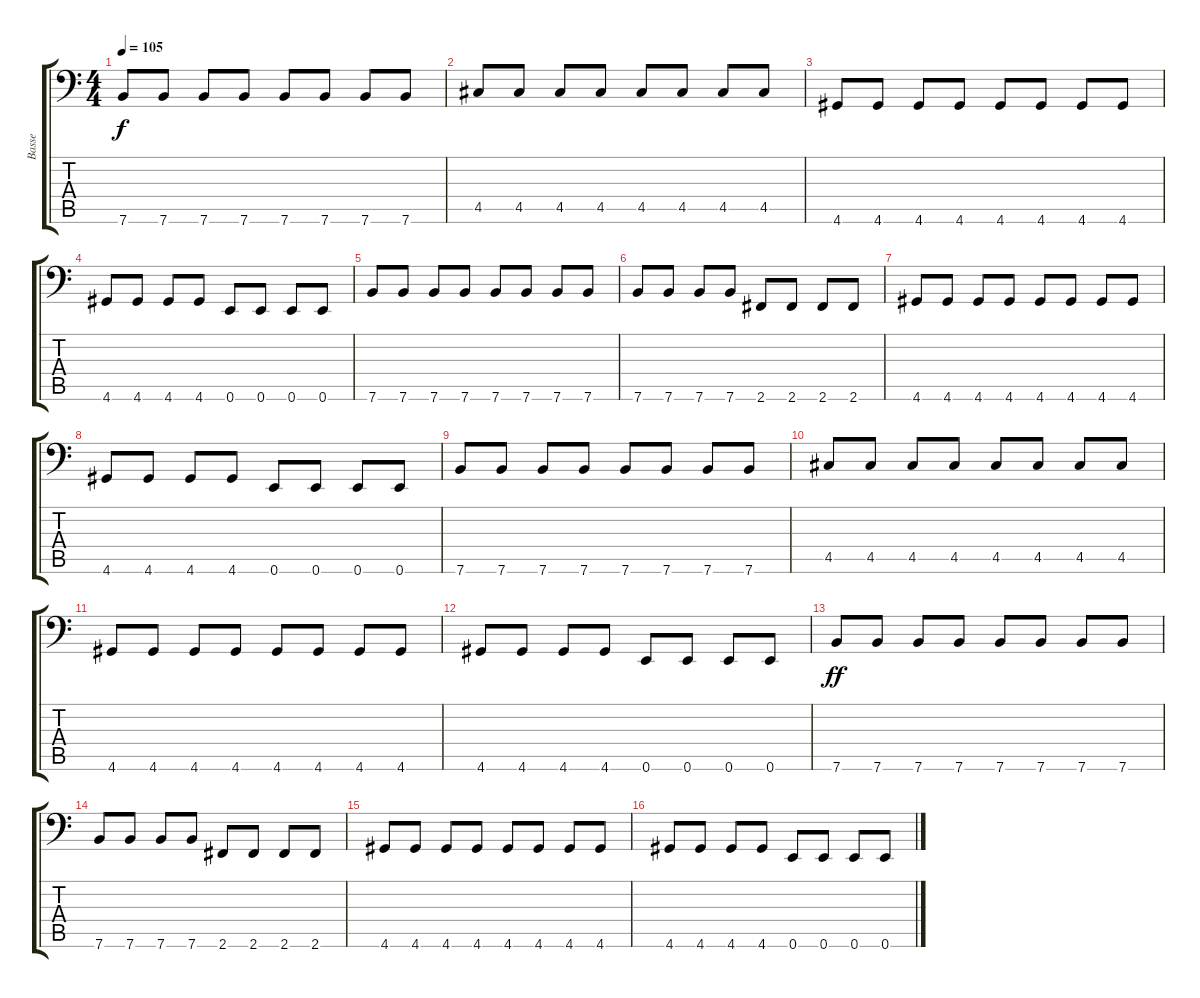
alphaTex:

\track ("Basse" "Basse") {instrument electricbassfinger}
\staff {score tabs}
\tuning (E3 B2 G2 D2 A1 E1) {hide}
\ts (4 4)
\tempo 105
\clef f4
\ks c
7.6.8{dy f} 7.6.8 7.6.8 7.6.8 7.6.8 7.6.8 7.6.8 7.6.8 |
4.5.8 4.5.8 4.5.8 4.5.8 4.5.8 4.5.8 4.5.8 4.5.8 |
4.6.8 4.6.8 4.6.8 4.6.8 4.6.8 4.6.8 4.6.8 4.6.8 |
4.6.8 4.6.8 4.6.8 4.6.8 0.6.8 0.6.8 0.6.8 0.6.8 |
7.6.8 7.6.8 7.6.8 7.6.8 7.6.8 7.6.8 7.6.8 7.6.8 |
7.6.8 7.6.8 7.6.8 7.6.8 2.6.8 2.6.8 2.6.8 2.6.8 |
4.6.8 4.6.8 4.6.8 4.6.8 4.6.8 4.6.8 4.6.8 4.6.8 |
4.6.8 4.6.8 4.6.8 4.6.8 0.6.8 0.6.8 0.6.8 0.6.8 |
7.6.8 7.6.8 7.6.8 7.6.8 7.6.8 7.6.8 7.6.8 7.6.8 |
4.5.8 4.5.8 4.5.8 4.5.8 4.5.8 4.5.8 4.5.8 4.5.8 |
4.6.8 4.6.8 4.6.8 4.6.8 4.6.8 4.6.8 4.6.8 4.6.8 |
4.6.8 4.6.8 4.6.8 4.6.8 0.6.8 0.6.8 0.6.8 0.6.8 |
7.6.8{dy ff} 7.6.8 7.6.8 7.6.8 7.6.8 7.6.8 7.6.8 7.6.8 |
7.6.8 7.6.8 7.6.8 7.6.8 2.6.8 2.6.8 2.6.8 2.6.8 |
4.6.8 4.6.8 4.6.8 4.6.8 4.6.8 4.6.8 4.6.8 4.6.8 |
4.6.8 4.6.8 4.6.8 4.6.8 0.6.8 0.6.8 0.6.8 0.6.8
